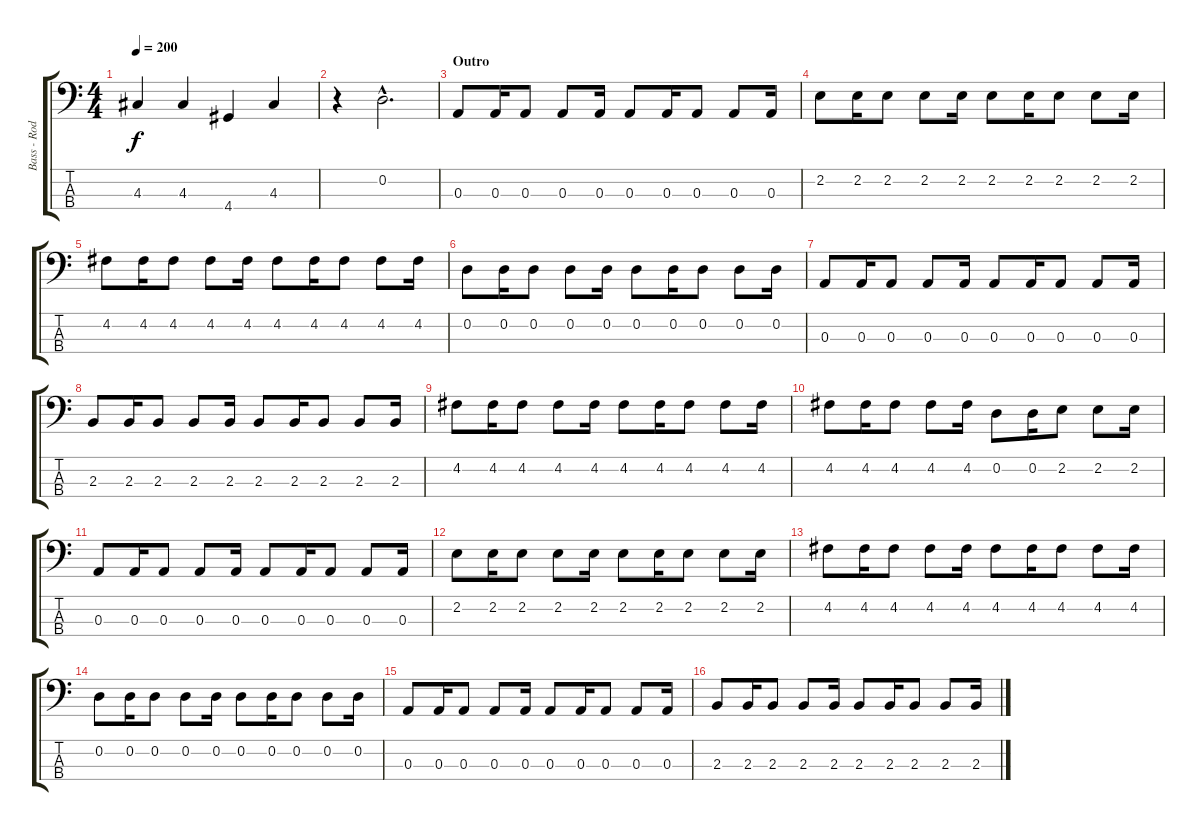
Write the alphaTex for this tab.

\track ("Bass - Rod" "Bass - Rod") {instrument electricbasspick}
\staff {score tabs}
\tuning (G2 D2 A1 E1) {hide}
\ts (4 4)
\tempo 200
\clef f4
\ks c
4.3.4{dy f} 4.3.4 4.4.4 4.3.4 |
r.4 0.2{hac}.2{d} |
\section ("" "Outro")
0.3.8 0.3.16 0.3.8 0.3.8 0.3.16 0.3.8 0.3.16 0.3.8 0.3.8 0.3.16 |
2.2.8 2.2.16 2.2.8 2.2.8 2.2.16 2.2.8 2.2.16 2.2.8 2.2.8 2.2.16 |
4.2.8 4.2.16 4.2.8 4.2.8 4.2.16 4.2.8 4.2.16 4.2.8 4.2.8 4.2.16 |
0.2.8 0.2.16 0.2.8 0.2.8 0.2.16 0.2.8 0.2.16 0.2.8 0.2.8 0.2.16 |
0.3.8 0.3.16 0.3.8 0.3.8 0.3.16 0.3.8 0.3.16 0.3.8 0.3.8 0.3.16 |
2.3.8 2.3.16 2.3.8 2.3.8 2.3.16 2.3.8 2.3.16 2.3.8 2.3.8 2.3.16 |
4.2.8 4.2.16 4.2.8 4.2.8 4.2.16 4.2.8 4.2.16 4.2.8 4.2.8 4.2.16 |
4.2.8 4.2.16 4.2.8 4.2.8 4.2.16 0.2.8 0.2.16 2.2.8 2.2.8 2.2.16 |
0.3.8 0.3.16 0.3.8 0.3.8 0.3.16 0.3.8 0.3.16 0.3.8 0.3.8 0.3.16 |
2.2.8 2.2.16 2.2.8 2.2.8 2.2.16 2.2.8 2.2.16 2.2.8 2.2.8 2.2.16 |
4.2.8 4.2.16 4.2.8 4.2.8 4.2.16 4.2.8 4.2.16 4.2.8 4.2.8 4.2.16 |
0.2.8 0.2.16 0.2.8 0.2.8 0.2.16 0.2.8 0.2.16 0.2.8 0.2.8 0.2.16 |
0.3.8 0.3.16 0.3.8 0.3.8 0.3.16 0.3.8 0.3.16 0.3.8 0.3.8 0.3.16 |
2.3.8 2.3.16 2.3.8 2.3.8 2.3.16 2.3.8 2.3.16 2.3.8 2.3.8 2.3.16
